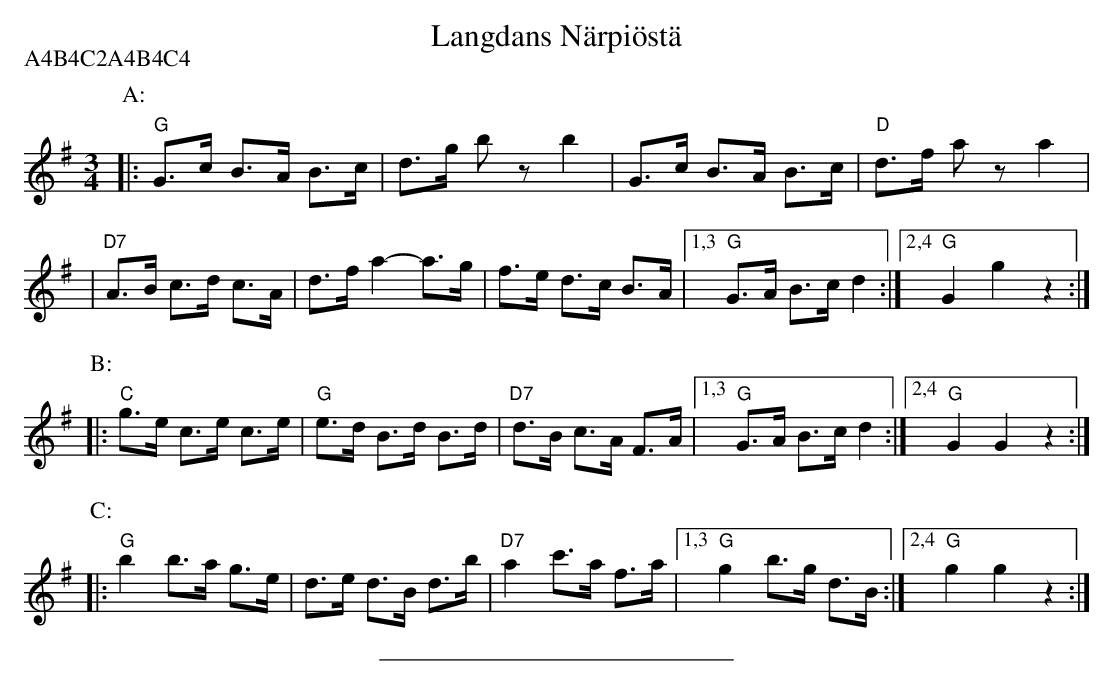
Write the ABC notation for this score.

X:1
T: Langdans N\"arpi\"ost\"a
M: 3/4
L: 1/8
P: A4B4C2A4B4C4
K: G
P: A:
|: "G"G>c B>A B>c | d>g bz b2 | G>c B>A B>c | "D"d>f az a2 |
| "D7"A>B c>d c>A | d>f a2- a>g | f>e d>c B>A |1,3 "G"G>A B>c d2 :|2,4 "G"G2 g2 z2 :|
P: B:
|: "C"g>e c>e c>e | "G"e>d B>d B>d | "D7" d>B c>A F>A |1,3 "G"G>A B>c d2 :|2,4 "G"G2 G2 z2 :|
P: C:
|: "G"b2 b>a g>e | d>e d>B d>b | "D7"a2 c'>a f>a |1,3 "G"g2 b>g d>B :|2,4 "G"g2 g2 z2 :|
